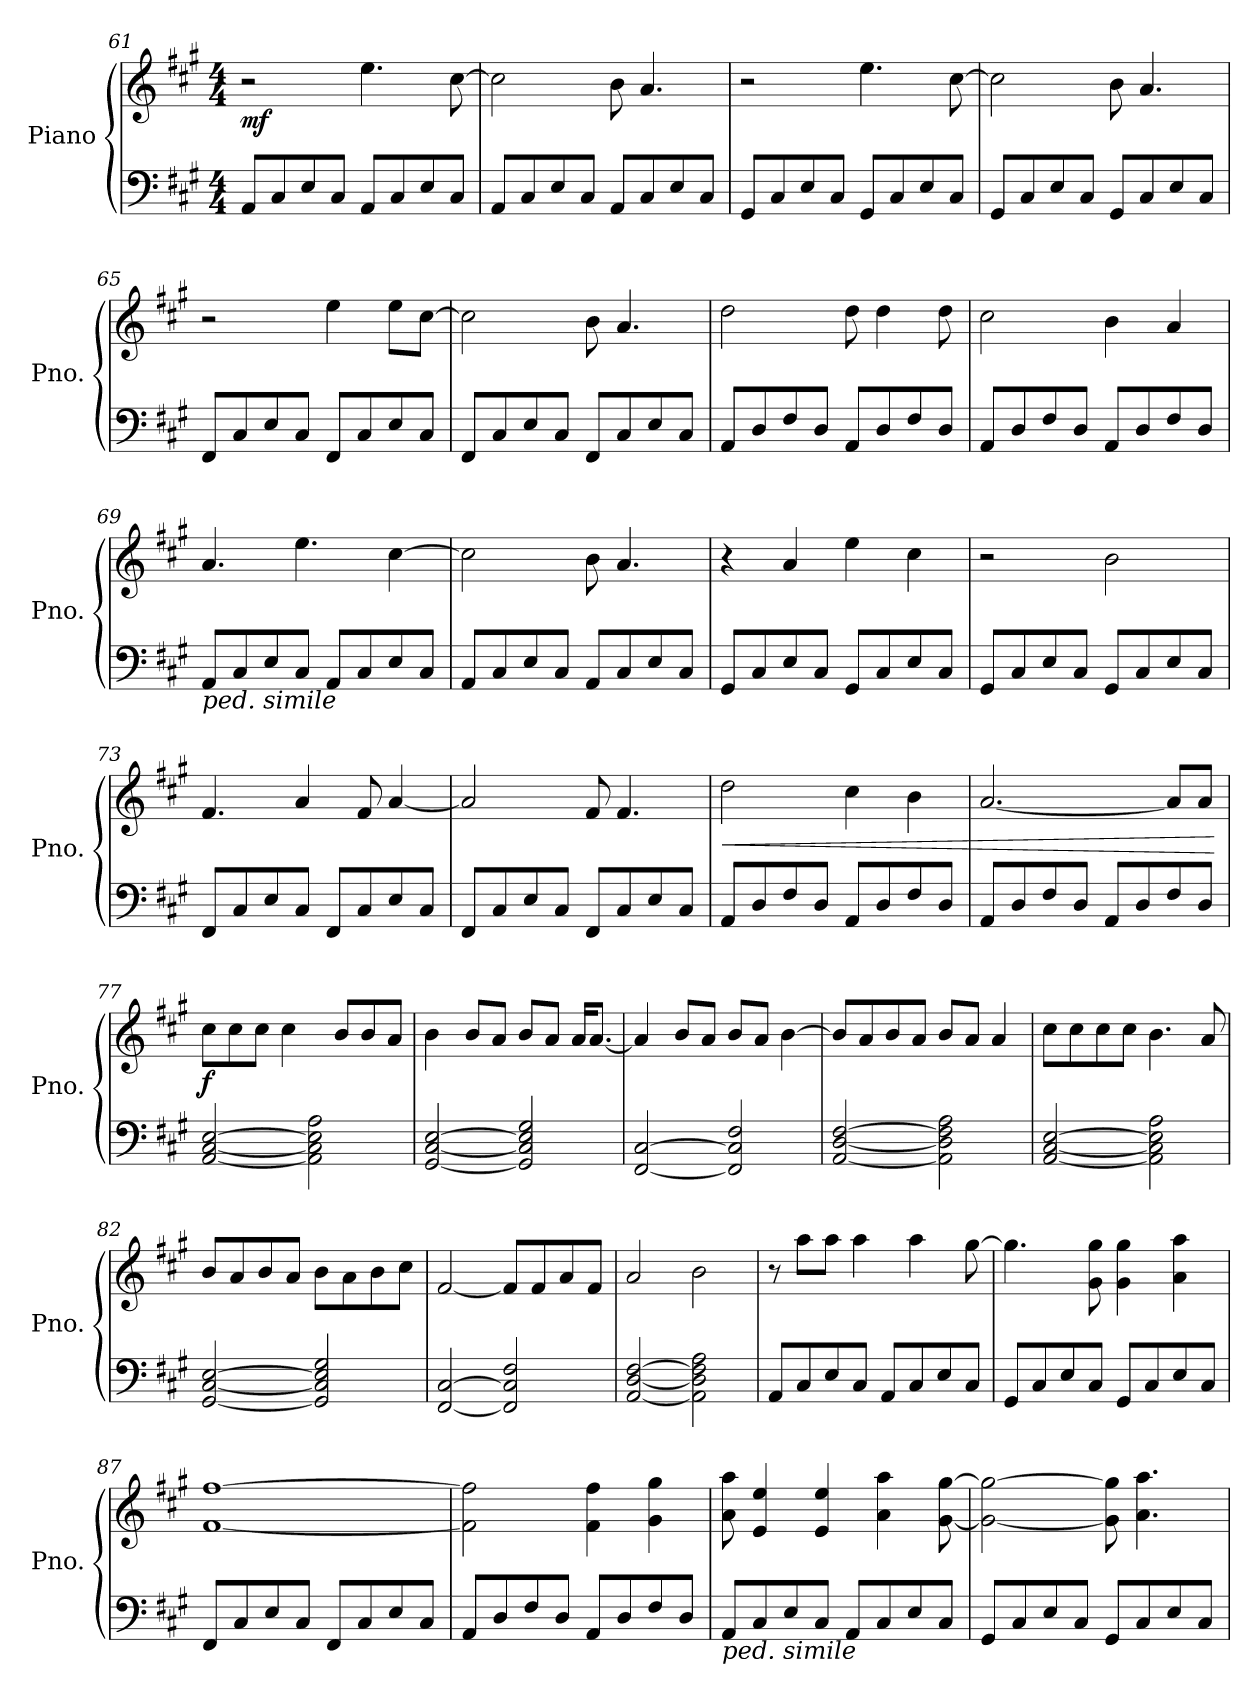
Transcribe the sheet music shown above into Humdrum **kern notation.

**kern	**kern	**dynam
*part1	*part1	*part1
*staff2	*staff1	*staff1/2
*I"Piano	*	*
*I'Pno.	*	*
*clefF4	*clefG2	*
*k[f#c#g#]	*k[f#c#g#]	*
*M4/4	*M4/4	*
=61	=61	=61
!	!	!LO:DY:b
8AA/L	2r	mf
8C#/	.	.
8E/	.	.
8C#/J	.	.
8AA/L	4.ee\	.
8C#/	.	.
8E/	.	.
8C#/J	[8cc#\	.
=62	=62	=62
8AA/L	2cc#\]	.
8C#/	.	.
8E/	.	.
8C#/J	.	.
8AA/L	8b\	.
8C#/	4.a/	.
8E/	.	.
8C#/J	.	.
!!LO:LB:g=z
=63	=63	=63
8GG#/L	2r	.
8C#/	.	.
8E/	.	.
8C#/J	.	.
8GG#/L	4.ee\	.
8C#/	.	.
8E/	.	.
8C#/J	[8cc#\	.
=64	=64	=64
8GG#/L	2cc#\]	.
8C#/	.	.
8E/	.	.
8C#/J	.	.
8GG#/L	8b\	.
8C#/	4.a/	.
8E/	.	.
8C#/J	.	.
=65	=65	=65
8FF#/L	2r	.
8C#/	.	.
8E/	.	.
8C#/J	.	.
8FF#/L	4ee\	.
8C#/	.	.
8E/	8ee\L	.
8C#/J	[8cc#\J	.
=66	=66	=66
8FF#/L	2cc#\]	.
8C#/	.	.
8E/	.	.
8C#/J	.	.
8FF#/L	8b\	.
8C#/	4.a/	.
8E/	.	.
8C#/J	.	.
=67	=67	=67
8AA/L	2dd\	.
8D/	.	.
8F#/	.	.
8D/J	.	.
8AA/L	8dd\	.
8D/	4dd\	.
8F#/	.	.
8D/J	8dd\	.
!!LO:LB:g=z
=68	=68	=68
8AA/L	2cc#\	.
8D/	.	.
8F#/	.	.
8D/J	.	.
8AA/L	4b\	.
8D/	.	.
8F#/	4a/	.
8D/J	.	.
=69	=69	=69
!LO:TX:b:i:t=ped. simile	!	!
8AA/L	4.a/	.
8C#/	.	.
8E/	.	.
8C#/J	4.ee\	.
8AA/L	.	.
8C#/	.	.
8E/	[4cc#\	.
8C#/J	.	.
=70	=70	=70
8AA/L	2cc#\]	.
8C#/	.	.
8E/	.	.
8C#/J	.	.
8AA/L	8b\	.
8C#/	4.a/	.
8E/	.	.
8C#/J	.	.
=71	=71	=71
8GG#/L	4r	.
8C#/	.	.
8E/	4a/	.
8C#/J	.	.
8GG#/L	4ee\	.
8C#/	.	.
8E/	4cc#\	.
8C#/J	.	.
=72	=72	=72
8GG#/L	2r	.
8C#/	.	.
8E/	.	.
8C#/J	.	.
8GG#/L	2b\	.
8C#/	.	.
8E/	.	.
8C#/J	.	.
!!LO:LB:g=z
=73	=73	=73
8FF#/L	4.f#/	.
8C#/	.	.
8E/	.	.
8C#/J	4a/	.
8FF#/L	.	.
8C#/	8f#/	.
8E/	[4a/	.
8C#/J	.	.
=74	=74	=74
8FF#/L	2a/]	.
8C#/	.	.
8E/	.	.
8C#/J	.	.
8FF#/L	8f#/	.
8C#/	4.f#/	.
8E/	.	.
8C#/J	.	.
=75	=75	=75
!	!	!LO:HP:b
8AA/L	2dd\	<
8D/	.	.
8F#/	.	.
8D/J	.	.
8AA/L	4cc#\	.
8D/	.	.
8F#/	4b\	.
8D/J	.	.
=76	=76	=76
8AA/L	[2.a/	.
8D/	.	.
8F#/	.	.
8D/J	.	.
8AA/L	.	.
8D/	.	.
8F#/	8a/L]	.
8D/J	8a/J	.
.	.	[
=77	=77	=77
!	!	!LO:DY:b
[2AA/ [2C#/ [2E/	8cc#\L	f
.	8cc#\	.
.	8cc#\J	.
.	4cc#\	.
2AA\] 2C#\] 2E\] 2A\	.	.
.	8b/L	.
.	8b/	.
.	8a/J	.
!!LO:PB:g=z
=78	=78	=78
[2GG#/ [2C#/ [2E/	4b\	.
.	8b/L	.
.	8a/J	.
2GG#/] 2C#/] 2E/] 2G#/	8b/L	.
.	8a/J	.
.	16a/KL	.
.	[8.a/J	.
=79	=79	=79
[2FF#/ [2C#/	4a/]	.
.	8b/L	.
.	8a/J	.
2FF#/] 2C#/] 2F#/	8b/L	.
.	8a/J	.
.	[4b\	.
=80	=80	=80
[2AA/ [2D/ [2F#/	8b/L]	.
.	8a/	.
.	8b/	.
.	8a/J	.
2AA\] 2D\] 2F#\] 2A\	8b/L	.
.	8a/J	.
.	4a/	.
=81	=81	=81
[2AA/ [2C#/ [2E/	8cc#\L	.
.	8cc#\	.
.	8cc#\	.
.	8cc#\J	.
2AA\] 2C#\] 2E\] 2A\	4.b\	.
.	8a/	.
=82	=82	=82
[2GG#/ [2C#/ [2E/	8b/L	.
.	8a/	.
.	8b/	.
.	8a/J	.
2GG#/] 2C#/] 2E/] 2G#/	8b\L	.
.	8a\	.
.	8b\	.
.	8cc#\J	.
=83	=83	=83
[2FF#/ [2C#/	[2f#/	.
2FF#/] 2C#/] 2F#/	8f#/L]	.
.	8f#/	.
.	8a/	.
.	8f#/J	.
=84	=84	=84
[2AA/ [2D/ [2F#/	2a/	.
2AA\] 2D\] 2F#\] 2A\	2b\	.
!!LO:LB:g=z
=85	=85	=85
8AA/L	8r	.
8C#/	8aa\L	.
8E/	8aa\J	.
8C#/J	4aa\	.
8AA/L	.	.
8C#/	4aa\	.
8E/	.	.
8C#/J	[8gg#\	.
=86	=86	=86
8GG#/L	4.gg#\]	.
8C#/	.	.
8E/	.	.
8C#/J	8g#\ 8gg#\	.
8GG#/L	4g#\ 4gg#\	.
8C#/	.	.
8E/	4a\ 4aa\	.
8C#/J	.	.
=87	=87	=87
8FF#/L	[1f# [1ff#	.
8C#/	.	.
8E/	.	.
8C#/J	.	.
8FF#/L	.	.
8C#/	.	.
8E/	.	.
8C#/J	.	.
=88	=88	=88
8AA/L	2f#\] 2ff#\]	.
8D/	.	.
8F#/	.	.
8D/J	.	.
8AA/L	4f#\ 4ff#\	.
8D/	.	.
8F#/	4g#\ 4gg#\	.
8D/J	.	.
=89	=89	=89
!LO:TX:b:i:t=ped. simile	!	!
8AA/L	8a\ 8aa\	.
8C#/	4e/ 4ee/	.
8E/	.	.
8C#/J	4e/ 4ee/	.
8AA/L	.	.
8C#/	4a\ 4aa\	.
8E/	.	.
8C#/J	[8g#\ [8gg#\	.
!!LO:LB:g=z
=90	=90	=90
8GG#/L	2g#\_ 2gg#\_	.
8C#/	.	.
8E/	.	.
8C#/J	.	.
8GG#/L	8g#\] 8gg#\]	.
8C#/	4.a\ 4.aa\	.
8E/	.	.
8C#/J	.	.
=	=	=
*-	*-	*-
